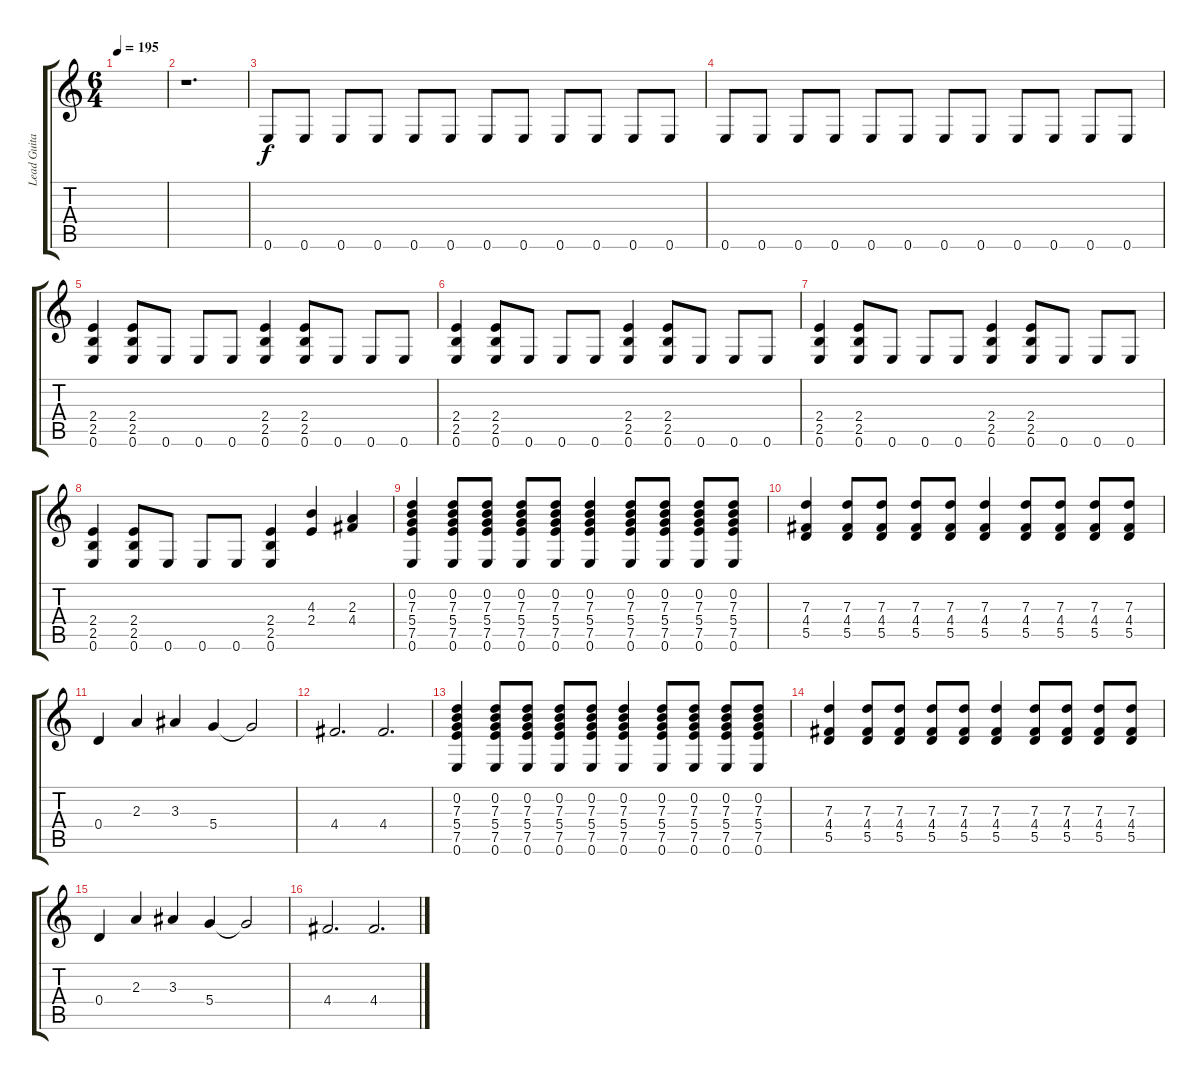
\track ("Lead Guitar" "Lead Guita") {instrument distortionguitar}
\staff {score tabs}
\tuning (E4 B3 G3 D3 A2 E2) {hide}
\ts (6 4)
\tempo 195
\clef g2
\ks c
|
r.1{d volume 0} |
0.6.8{volume 7} 0.6.8 0.6.8 0.6.8 0.6.8 0.6.8 0.6.8 0.6.8 0.6.8 0.6.8 0.6.8 0.6.8 |
0.6.8{volume 16} 0.6.8 0.6.8 0.6.8 0.6.8 0.6.8 0.6.8 0.6.8 0.6.8 0.6.8 0.6.8 0.6.8 |
(2.4 2.5 0.6).4{instrument distortionguitar} (2.4 2.5 0.6).8 0.6.8 0.6.8 0.6.8 (2.4 2.5 0.6).4 (2.4 2.5 0.6).8 0.6.8 0.6.8 0.6.8 |
(2.4 2.5 0.6).4{instrument distortionguitar} (2.4 2.5 0.6).8 0.6.8 0.6.8 0.6.8 (2.4 2.5 0.6).4 (2.4 2.5 0.6).8 0.6.8 0.6.8 0.6.8 |
(2.4 2.5 0.6).4{instrument distortionguitar} (2.4 2.5 0.6).8 0.6.8 0.6.8 0.6.8 (2.4 2.5 0.6).4 (2.4 2.5 0.6).8 0.6.8 0.6.8 0.6.8 |
(2.4 2.5 0.6).4{instrument distortionguitar} (2.4 2.5 0.6).8 0.6.8 0.6.8 0.6.8 (2.4 2.5 0.6).4 (4.3 2.4).4 (2.3 4.4).4 |
(0.2 7.3 5.4 7.5 0.6).4 (0.2 7.3 5.4 7.5 0.6).8 (0.2 7.3 5.4 7.5 0.6).8 (0.2 7.3 5.4 7.5 0.6).8 (0.2 7.3 5.4 7.5 0.6).8 (0.2 7.3 5.4 7.5 0.6).4 (0.2 7.3 5.4 7.5 0.6).8 (0.2 7.3 5.4 7.5 0.6).8 (0.2 7.3 5.4 7.5 0.6).8 (0.2 7.3 5.4 7.5 0.6).8 |
(7.3 4.4 5.5).4 (7.3 4.4 5.5).8 (7.3 4.4 5.5).8 (7.3 4.4 5.5).8 (7.3 4.4 5.5).8 (7.3 4.4 5.5).4 (7.3 4.4 5.5).8 (7.3 4.4 5.5).8 (7.3 4.4 5.5).8 (7.3 4.4 5.5).8 |
0.4.4 2.3.4 3.3.4 5.4.4 5.4{t}.2 |
4.4.2{d} 4.4.2{d} |
(0.2 7.3 5.4 7.5 0.6).4 (0.2 7.3 5.4 7.5 0.6).8 (0.2 7.3 5.4 7.5 0.6).8 (0.2 7.3 5.4 7.5 0.6).8 (0.2 7.3 5.4 7.5 0.6).8 (0.2 7.3 5.4 7.5 0.6).4 (0.2 7.3 5.4 7.5 0.6).8 (0.2 7.3 5.4 7.5 0.6).8 (0.2 7.3 5.4 7.5 0.6).8 (0.2 7.3 5.4 7.5 0.6).8 |
(7.3 4.4 5.5).4 (7.3 4.4 5.5).8 (7.3 4.4 5.5).8 (7.3 4.4 5.5).8 (7.3 4.4 5.5).8 (7.3 4.4 5.5).4 (7.3 4.4 5.5).8 (7.3 4.4 5.5).8 (7.3 4.4 5.5).8 (7.3 4.4 5.5).8 |
0.4.4 2.3.4 3.3.4 5.4.4 5.4{t}.2 |
4.4.2{d} 4.4.2{d}
